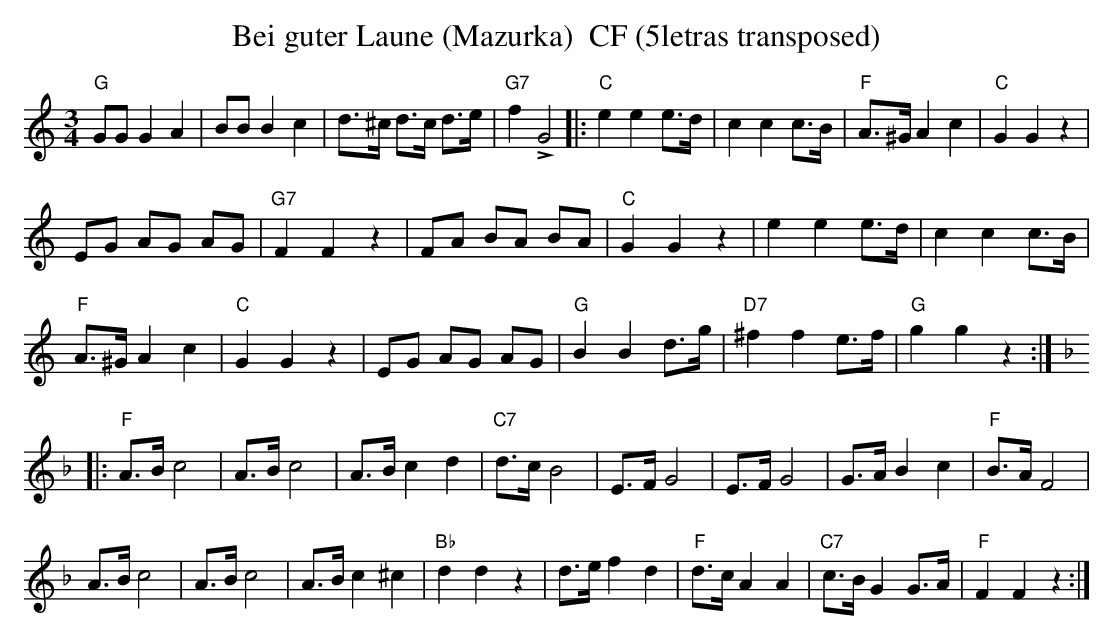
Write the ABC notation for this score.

X:1
T:Bei guter Laune (Mazurka)  CF (5letras transposed)
M:3/4
L:1/8
K:C transpose=3 %%MIDI gchordon
"G"GGG2A2 | BBB2c2 | d>^c d>c d>e | "G7"f2!>!G4 |: "C"e2e2e>d | c2c2c>B | \
"F"A>^GA2c2 | "C"G2G2z2 |
 EG AG AG | "G7"F2F2z2 | FA BA BA | "C"G2G2z2 | \
e2e2e>d | c2c2c>B |
 "F"A>^GA2c2 | "C"G2G2z2 | EG AG AG | "G"B2B2d>g | \
"D7"^f2f2e>f | "G"g2g2z2 :: [K:F]
 "F"A>Bc4 | A>Bc4 | A>Bc2d2 | "C7"d>cB4 | \
E>FG4 | E>FG4 | G>AB2c2 | "F"B>AF4 |
 A>Bc4 | A>Bc4 | \
A>Bc2^c2 | "Bb"d2d2z2 | d>e f2d2 | "F"d>cA2A2 | "C7"c>BG2G>A | "F"F2F2z2 :|
